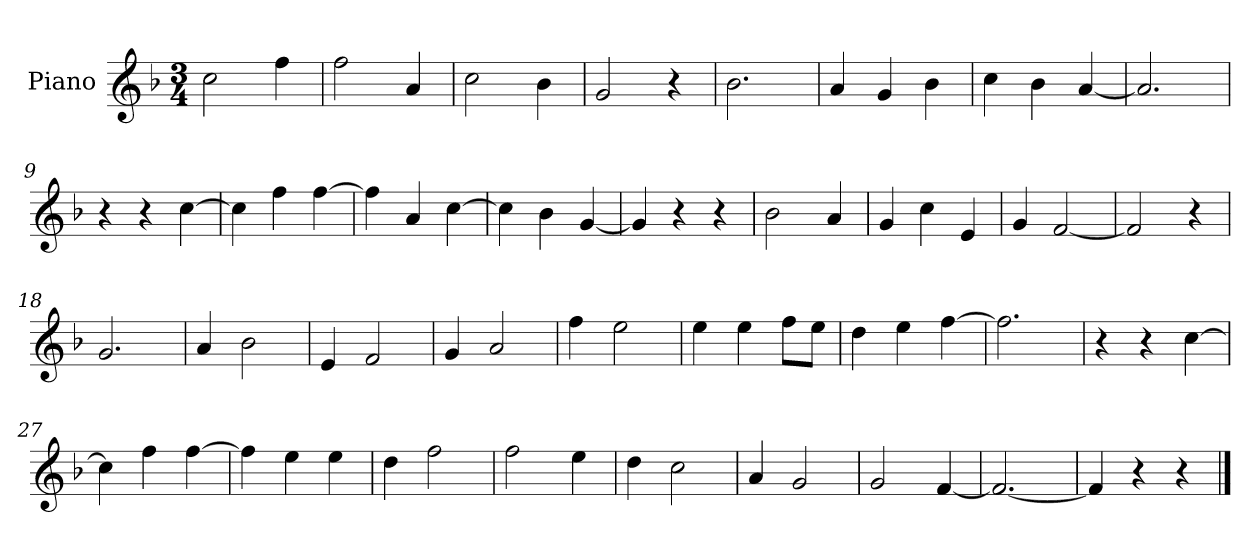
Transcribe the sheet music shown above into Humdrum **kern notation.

**kern
*part1
*staff1
*I"Piano
*I'P-no
*clefG2
*k[b-]
*M3/4
*MM173
=1
2cc\
4ff\
=2
2ff\
4a/
=3
2cc\
4b-\
=4
2g/
4r
=5
2.b-\
=6
4a/
4g/
4b-\
=7
4cc\
4b-\
[4a/
=8
2.a/]
=9
4r
4r
[4cc\
=10
4cc\]
4ff\
[4ff\
=11
4ff\]
4a/
[4cc\
=12
4cc\]
4b-\
[4g/
!!LO:LB:g=z
=13
4g/]
4r
4r
=14
2b-\
4a/
=15
4g/
4cc\
4e/
=16
4g/
[2f/
=17
2f/]
4r
=18
2.g/
=19
4a/
2b-\
=20
4e/
2f/
=21
4g/
2a/
=22
4ff\
2ee\
=23
4ee\
4ee\
8ff\L
8ee\J
=24
4dd\
4ee\
[4ff\
=25
2.ff\]
!!LO:LB:g=z
=26
4r
4r
[4cc\
=27
4cc\]
4ff\
[4ff\
=28
4ff\]
4ee\
4ee\
=29
4dd\
2ff\
=30
2ff\
4ee\
=31
4dd\
2cc\
=32
4a/
2g/
=33
2g/
[4f/
=34
2.f/_
=35
4f/]
4r
4r
==
*-
